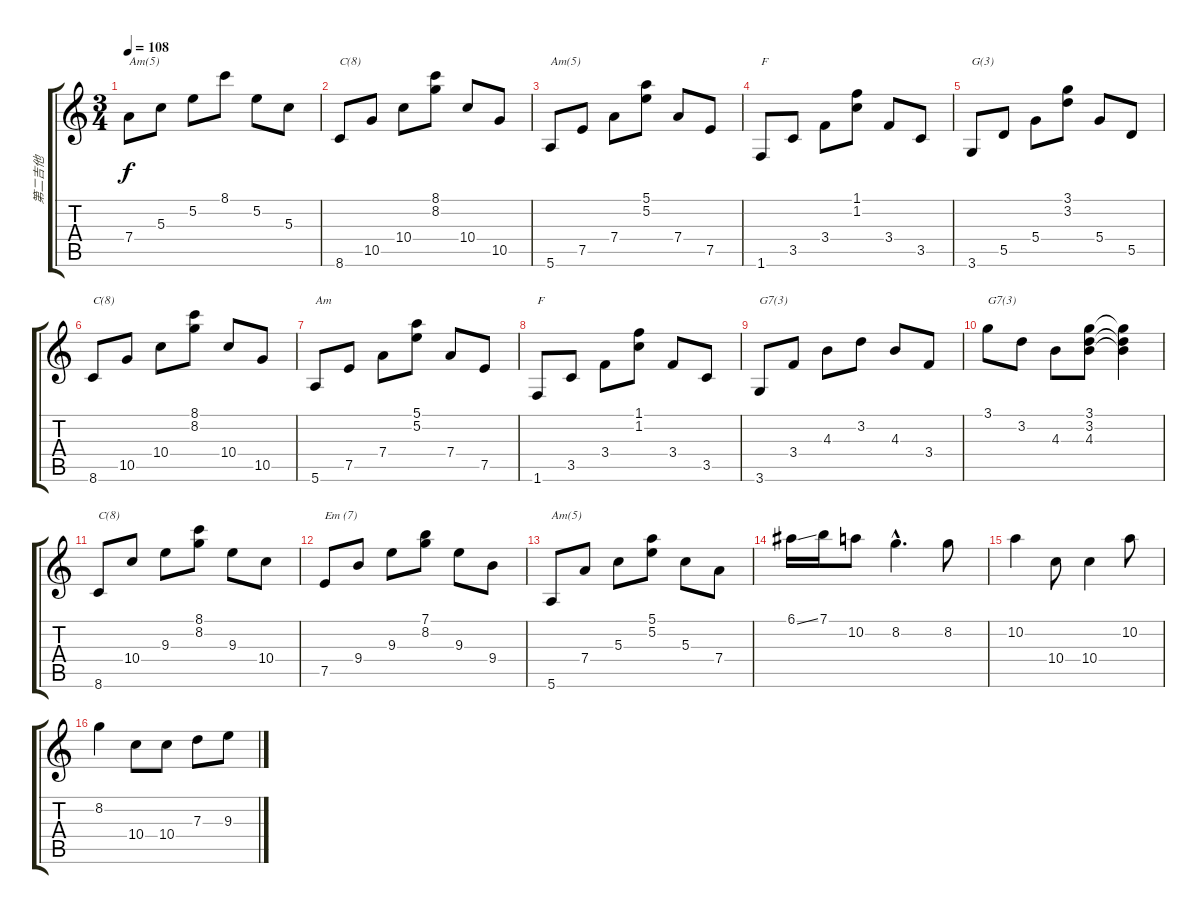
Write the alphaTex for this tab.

\track ("第二吉他" "第二吉他") {instrument acousticguitarnylon}
\staff {score tabs}
\tuning (E4 B3 G3 D3 A2 E2) {hide}
\ts (3 4)
\tempo 108
\clef g2
\ks c
7.4.8{txt "Am(5)" dy f} 5.3.8 5.2.8 8.1.8 5.2.8 5.3.8 |
8.6.8{txt "C(8)"} 10.5.8 10.4.8 (8.1 8.2).8 10.4.8 10.5.8 |
5.6.8{txt "Am(5)"} 7.5.8 7.4.8 (5.1 5.2).8 7.4.8 7.5.8 |
1.6.8{txt "F"} 3.5.8 3.4.8 (1.1 1.2).8 3.4.8 3.5.8 |
3.6.8{txt "G(3)"} 5.5.8 5.4.8 (3.1 3.2).8 5.4.8 5.5.8 |
8.6.8{txt "C(8)"} 10.5.8 10.4.8 (8.1 8.2).8 10.4.8 10.5.8 |
5.6.8{txt "Am"} 7.5.8 7.4.8 (5.1 5.2).8 7.4.8 7.5.8 |
1.6.8{txt "F"} 3.5.8 3.4.8 (1.1 1.2).8 3.4.8 3.5.8 |
3.6.8{txt "G7(3)"} 3.4.8 4.3.8 3.2.8 4.3.8 3.4.8 |
3.1.8{txt "G7(3)"} 3.2.8 4.3.8 (3.1 3.2 4.3).8 (3.1{t} 3.2{t} 4.3{t}).4 |
8.6.8{txt "C(8)"} 10.4.8 9.3.8 (8.1 8.2).8 9.3.8 10.4.8 |
7.5.8{txt "Em (7)"} 9.4.8 9.3.8 (7.1 8.2).8 9.3.8 9.4.8 |
5.6.8{txt "Am(5)"} 7.4.8 5.3.8 (5.1 5.2).8 5.3.8 7.4.8 |
6.1{ss}.16 7.1.16 10.2.8 8.2{hac}.4{d} 8.2.8 |
10.2.4 10.4.8 10.4.4 10.2.8 |
8.2.4 10.4.8 10.4.8 7.3.8 9.3.8
